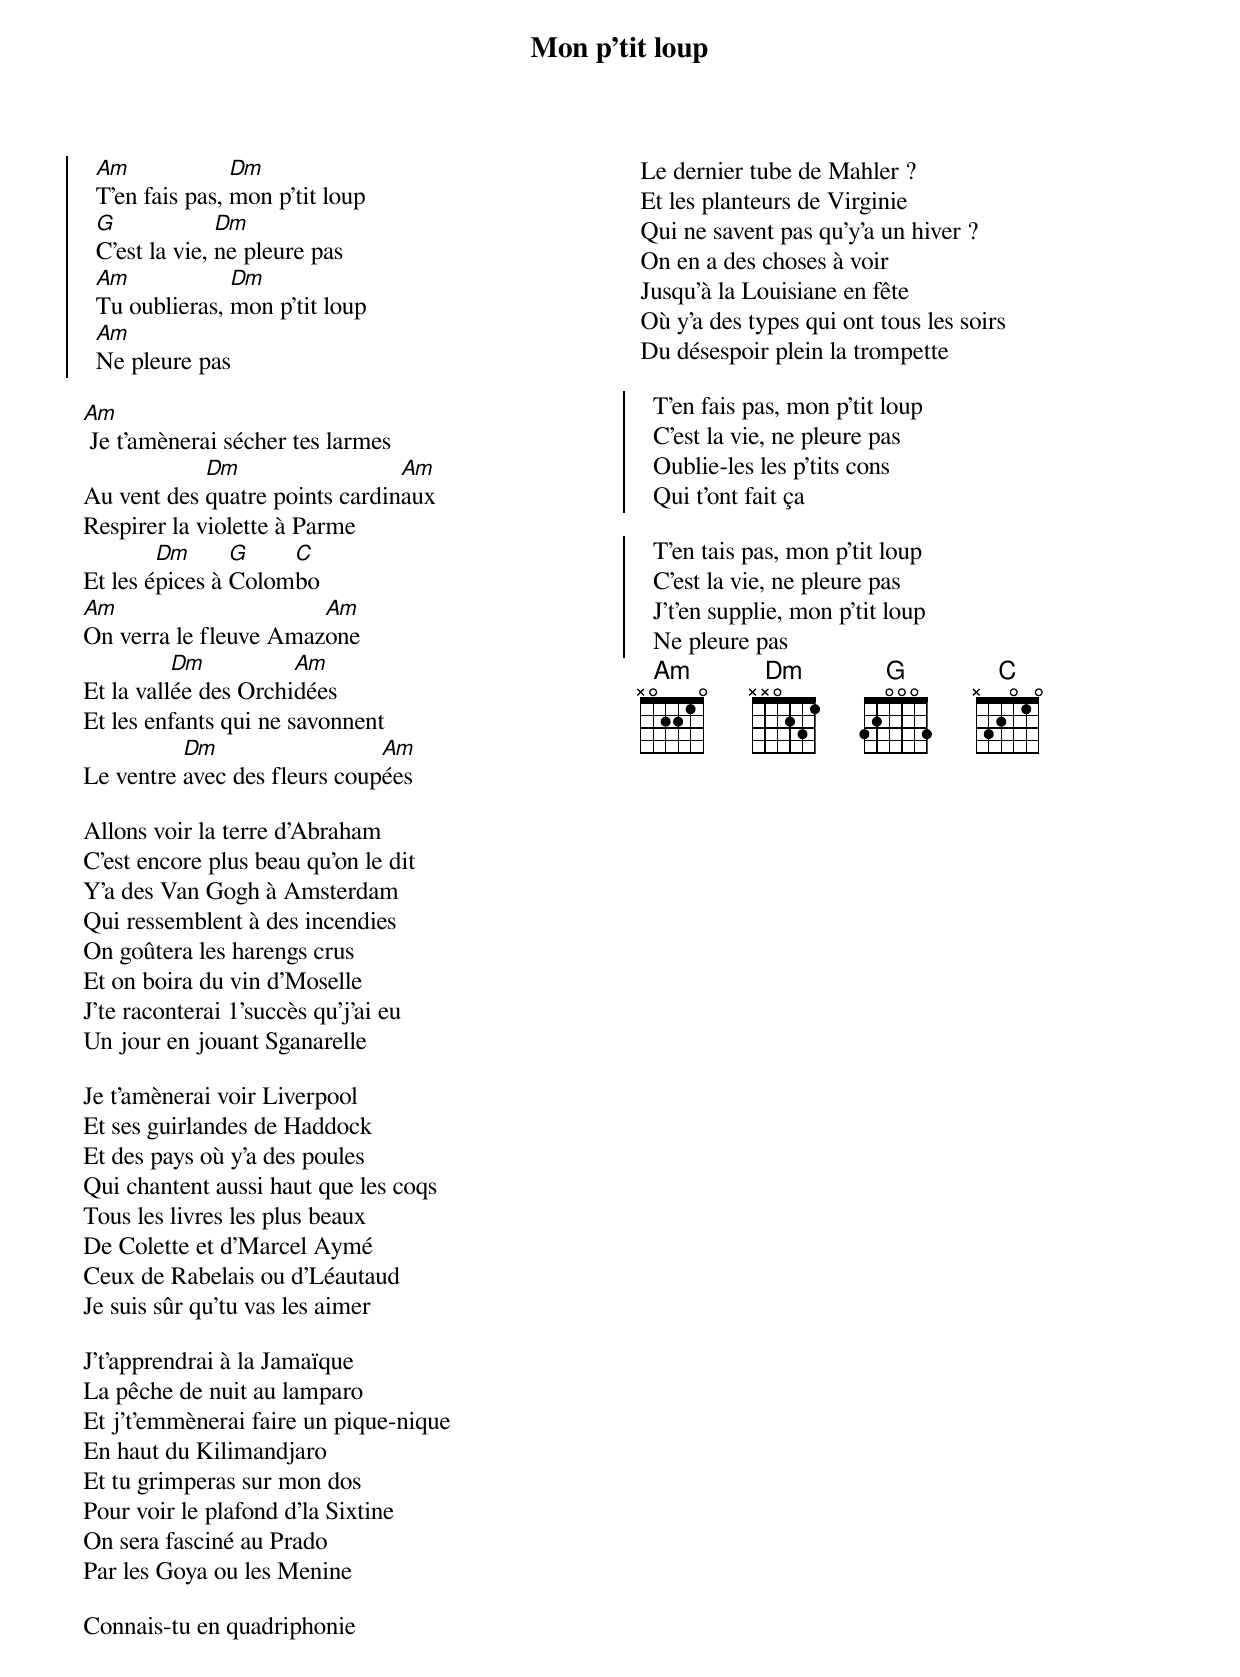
{title: Mon p'tit loup}
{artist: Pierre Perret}
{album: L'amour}
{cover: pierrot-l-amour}
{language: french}
{columns: 2}
{define: Am frets X 0 2 2 1 0}
{define: Dm frets X X 0 2 3 1}
{define: G frets 3 2 0 0 0 3}

{start_of_chorus}
  [Am]T'en fais pas, [Dm]mon p'tit loup
  [G]C'est la vie, [Dm]ne pleure pas
  [Am]Tu oublieras, [Dm]mon p'tit loup
  [Am]Ne pleure pas
{end_of_chorus}

[Am] Je t'amènerai sécher tes larmes
Au vent des [Dm]quatre points cardin[Am]aux
Respirer la violette à Parme
Et les é[Dm]pices à [G]Colom[C]bo
[Am]On verra le fleuve Amaz[Am]one
Et la vall[Dm]ée des Orchi[Am]dées
Et les enfants qui ne savonnent
Le ventre [Dm]avec des fleurs coup[Am]ées

Allons voir la terre d'Abraham
C'est encore plus beau qu'on le dit
Y'a des Van Gogh à Amsterdam
Qui ressemblent à des incendies
On goûtera les harengs crus
Et on boira du vin d'Moselle
J'te raconterai 1'succès qu'j'ai eu
Un jour en jouant Sganarelle

Je t'amènerai voir Liverpool
Et ses guirlandes de Haddock
Et des pays où y'a des poules
Qui chantent aussi haut que les coqs
Tous les livres les plus beaux
De Colette et d'Marcel Aymé
Ceux de Rabelais ou d'Léautaud
Je suis sûr qu'tu vas les aimer

J't'apprendrai à la Jamaïque
La pêche de nuit au lamparo
Et j't'emmènerai faire un pique-nique
En haut du Kilimandjaro
Et tu grimperas sur mon dos
Pour voir le plafond d'la Sixtine
On sera fasciné au Prado
Par les Goya ou les Menine

Connais-tu en quadriphonie
Le dernier tube de Mahler ?
Et les planteurs de Virginie
Qui ne savent pas qu'y'a un hiver ?
On en a des choses à voir
Jusqu'à la Louisiane en fête
Où y'a des types qui ont tous les soirs
Du désespoir plein la trompette

{start_of_chorus}
  T'en fais pas, mon p'tit loup
  C'est la vie, ne pleure pas
  Oublie-les les p'tits cons
  Qui t'ont fait ça
{end_of_chorus}

{start_of_chorus}
  T'en tais pas, mon p'tit loup
  C'est la vie, ne pleure pas
  J't'en supplie, mon p'tit loup
  Ne pleure pas
{end_of_chorus}
